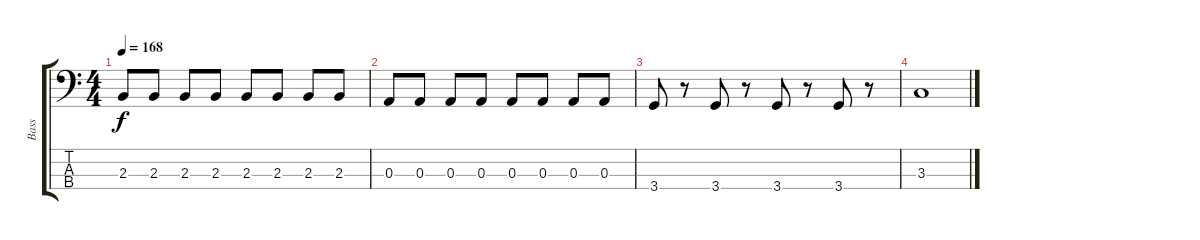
\track ("Bass" "Bass") {instrument electricbasspick}
\staff {score tabs}
\tuning (G2 D2 A1 E1) {hide}
\ts (4 4)
\tempo 168
\clef f4
\ks c
2.3.8{dy f} 2.3.8 2.3.8 2.3.8 2.3.8 2.3.8 2.3.8 2.3.8 |
0.3.8 0.3.8 0.3.8 0.3.8 0.3.8 0.3.8 0.3.8 0.3.8 |
3.4.8 r.8 3.4.8 r.8 3.4.8 r.8 3.4.8 r.8 |
3.3.1
